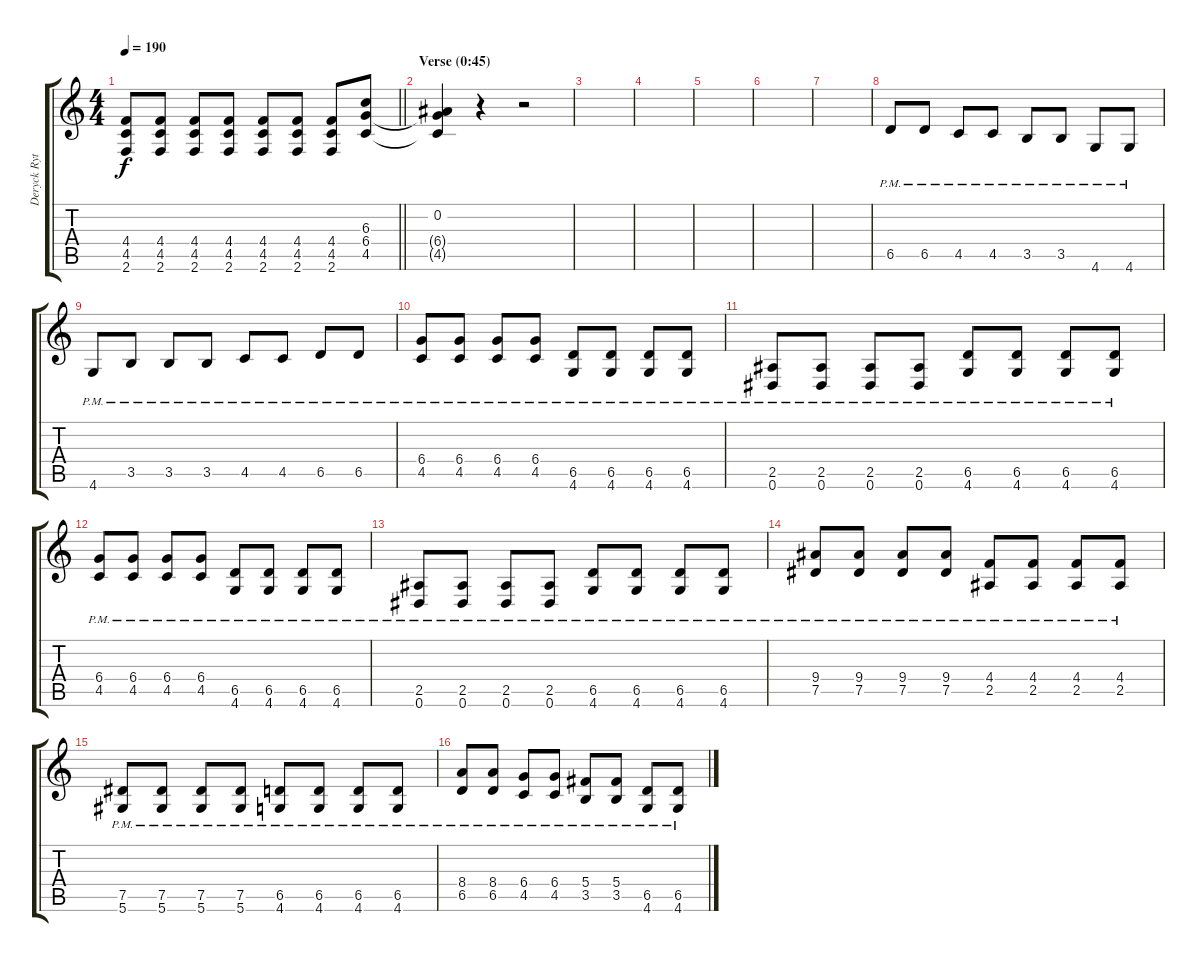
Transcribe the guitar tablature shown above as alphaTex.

\track ("Deryck Rythm" "Deryck Ryt") {instrument distortionguitar}
\staff {score tabs}
\tuning (Eb4 Bb3 Gb3 Db3 Ab2 Eb2) {hide}
\ts (4 4)
\tempo 190
\clef g2
\barLineRight lightlight
\ks c
(4.4 4.5 2.6).8{dy f} (4.4 4.5 2.6).8 (4.4 4.5 2.6).8 (4.4 4.5 2.6).8 (4.4 4.5 2.6).8 (4.4 4.5 2.6).8 (4.4 4.5 2.6).8 (6.3 6.4 4.5).8 |
\section ("" "Verse (0:45)")
(0.2 6.4{t} 4.5{t}).4 r.4 r.2 |
|
|
|
|
|
6.5{pm}.8 6.5{pm}.8 4.5{pm}.8 4.5{pm}.8 3.5{pm}.8 3.5{pm}.8 4.6{pm}.8 4.6{pm}.8 |
4.6{pm}.8 3.5{pm}.8 3.5{pm}.8 3.5{pm}.8 4.5{pm}.8 4.5{pm}.8 6.5{pm}.8 6.5{pm}.8 |
(6.4{pm} 4.5{pm}).8 (6.4{pm} 4.5{pm}).8 (6.4{pm} 4.5{pm}).8 (6.4{pm} 4.5{pm}).8 (6.5{pm} 4.6{pm}).8 (6.5{pm} 4.6{pm}).8 (6.5{pm} 4.6{pm}).8 (6.5{pm} 4.6{pm}).8 |
(2.5{pm} 0.6{pm}).8 (2.5{pm} 0.6{pm}).8 (2.5{pm} 0.6{pm}).8 (2.5{pm} 0.6{pm}).8 (6.5{pm} 4.6{pm}).8 (6.5{pm} 4.6{pm}).8 (6.5{pm} 4.6{pm}).8 (6.5{pm} 4.6{pm}).8 |
(6.4{pm} 4.5{pm}).8 (6.4{pm} 4.5{pm}).8 (6.4{pm} 4.5{pm}).8 (6.4{pm} 4.5{pm}).8 (6.5{pm} 4.6{pm}).8 (6.5{pm} 4.6{pm}).8 (6.5{pm} 4.6{pm}).8 (6.5{pm} 4.6{pm}).8 |
(2.5{pm} 0.6{pm}).8 (2.5{pm} 0.6{pm}).8 (2.5{pm} 0.6{pm}).8 (2.5{pm} 0.6{pm}).8 (6.5{pm} 4.6{pm}).8 (6.5{pm} 4.6{pm}).8 (6.5{pm} 4.6{pm}).8 (6.5{pm} 4.6{pm}).8 |
(9.4{pm} 7.5{pm}).8 (9.4{pm} 7.5{pm}).8 (9.4{pm} 7.5{pm}).8 (9.4{pm} 7.5{pm}).8 (4.4{pm} 2.5{pm}).8 (4.4{pm} 2.5{pm}).8 (4.4{pm} 2.5{pm}).8 (4.4{pm} 2.5{pm}).8 |
(7.5{pm} 5.6{pm}).8 (7.5{pm} 5.6{pm}).8 (7.5{pm} 5.6{pm}).8 (7.5{pm} 5.6{pm}).8 (6.5{pm} 4.6{pm}).8 (6.5{pm} 4.6{pm}).8 (6.5{pm} 4.6{pm}).8 (6.5{pm} 4.6{pm}).8 |
(8.4{pm} 6.5{pm}).8 (8.4{pm} 6.5{pm}).8 (6.4{pm} 4.5{pm}).8 (6.4{pm} 4.5{pm}).8 (5.4{pm} 3.5{pm}).8 (5.4{pm} 3.5{pm}).8 (6.5{pm} 4.6{pm}).8 (6.5{pm} 4.6{pm}).8
